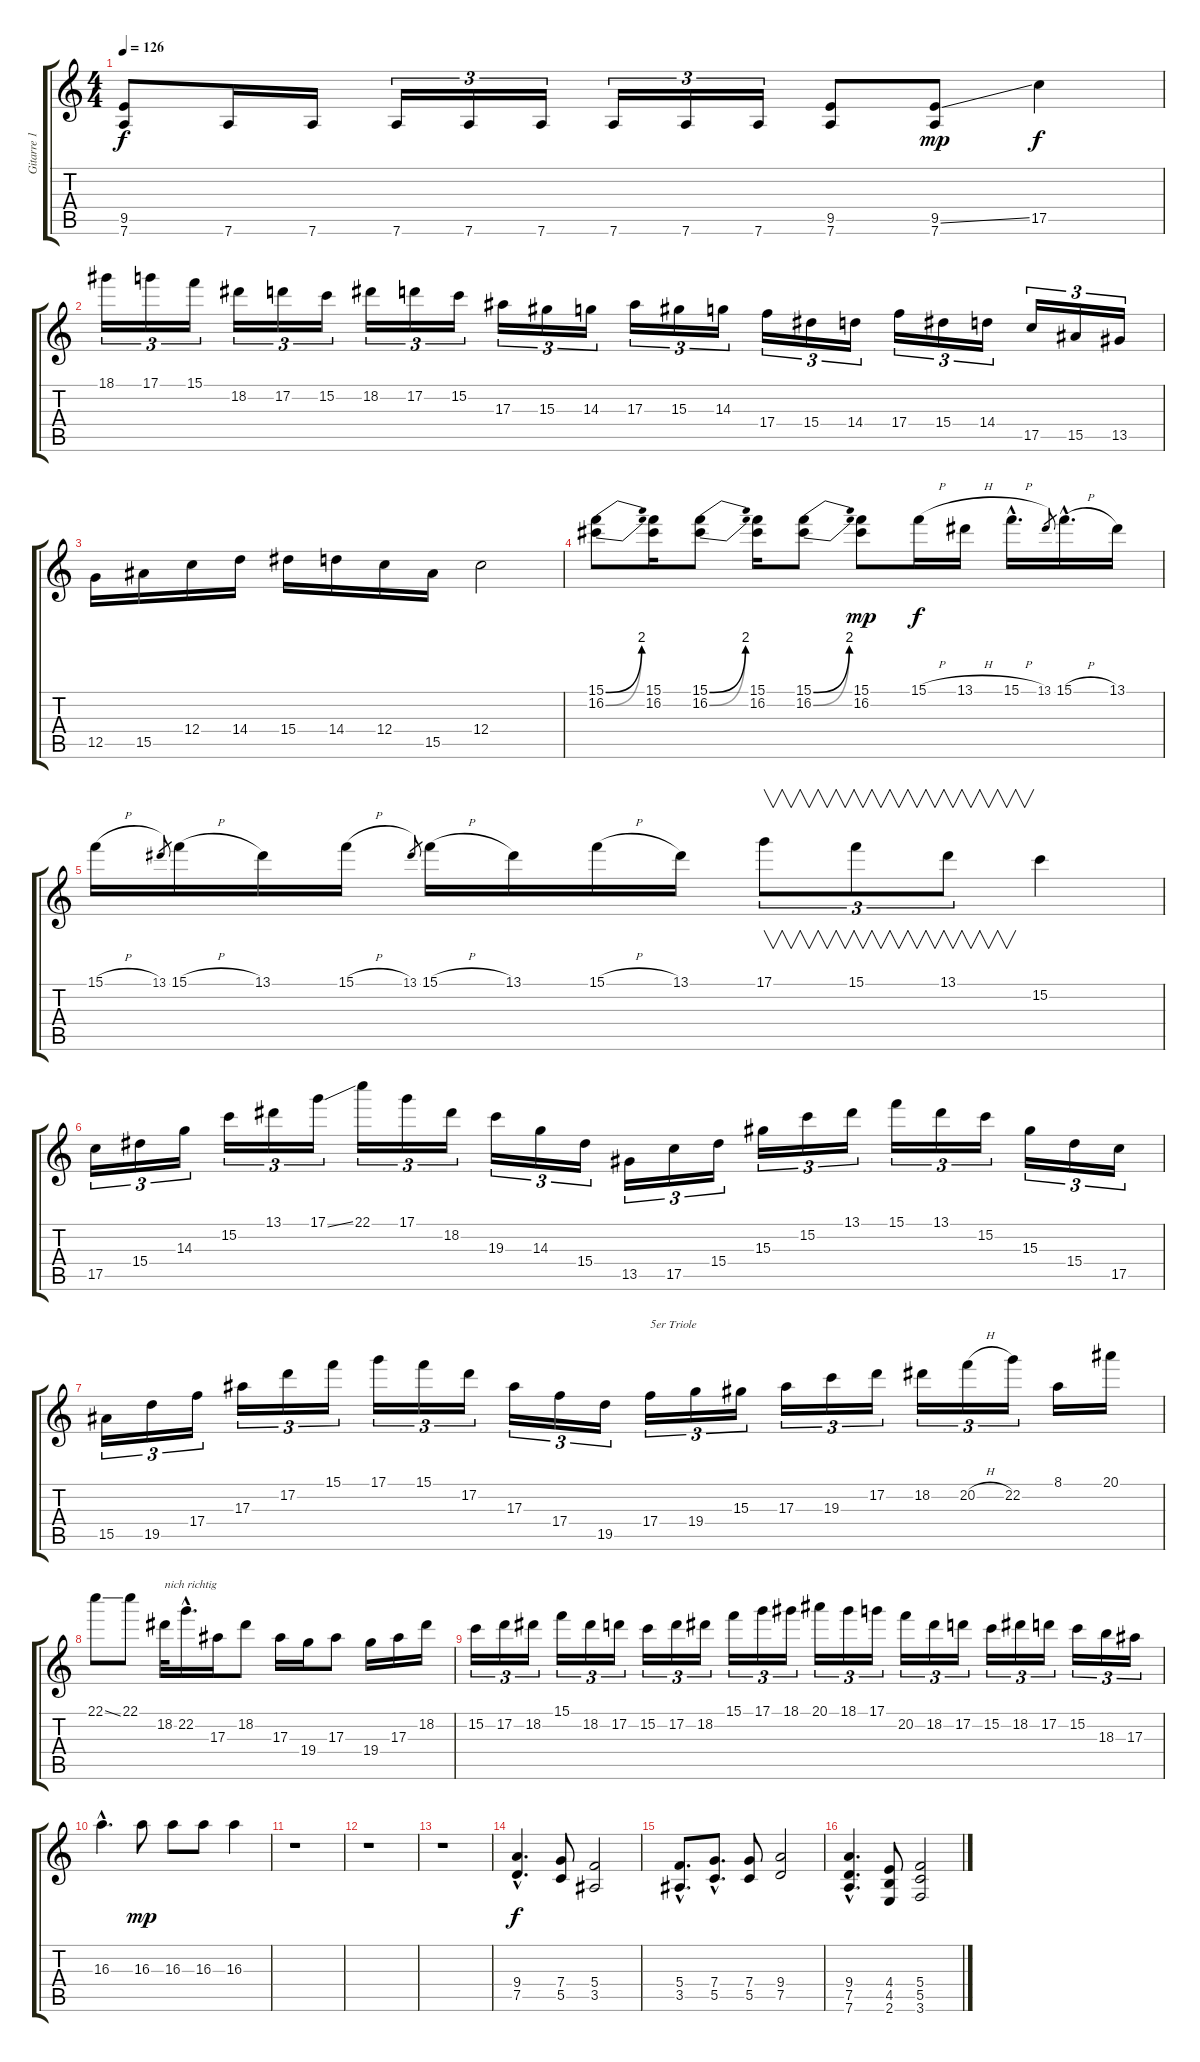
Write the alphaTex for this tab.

\track ("Gitarre 1" "Gitarre 1") {instrument overdrivenguitar}
\staff {score tabs}
\tuning (D4 A3 F3 C3 G2 D2) {hide}
\ts (4 4)
\tempo 126
\clef g2
\ks c
(9.5 7.6).8{dy f} 7.6.16 7.6.16 7.6.16{tu (3 2)} 7.6.16{tu (3 2)} 7.6.16{tu (3 2)} 7.6.16{tu (3 2)} 7.6.16{tu (3 2)} 7.6.16{tu (3 2)} (9.5 7.6).8 (9.5{ss} 7.6).8{dy mp} 17.5.4{dy f} |
18.1.16{tu (3 2)} 17.1.16{tu (3 2)} 15.1.16{tu (3 2)} 18.2.16{tu (3 2)} 17.2.16{tu (3 2)} 15.2.16{tu (3 2)} 18.2.16{tu (3 2)} 17.2.16{tu (3 2)} 15.2.16{tu (3 2)} 17.3.16{tu (3 2)} 15.3.16{tu (3 2)} 14.3.16{tu (3 2)} 17.3.16{tu (3 2)} 15.3.16{tu (3 2)} 14.3.16{tu (3 2)} 17.4.16{tu (3 2)} 15.4.16{tu (3 2)} 14.4.16{tu (3 2)} 17.4.16{tu (3 2)} 15.4.16{tu (3 2)} 14.4.16{tu (3 2)} 17.5.16{tu (3 2)} 15.5.16{tu (3 2)} 13.5.16{tu (3 2)} |
12.5.16 15.5.16 12.4.16 14.4.16 15.4.16 14.4.16 12.4.16 15.5.16 12.4.2 |
(15.1{be (bend 0 0 60 8)} 16.2{be (bend 0 0 60 8)}).8 (15.1 16.2).16 (15.1{be (bend 0 0 60 8)} 16.2{be (bend 0 0 60 8)}).8 (15.1 16.2).16 (15.1{be (bend 0 0 60 8)} 16.2{be (bend 0 0 60 8)}).8 (15.1 16.2).8{dy mp} 15.1{h}.16{dy f} 13.1{h}.16 15.1{h hac}.16{d} 13.1.8{gr} 15.1{h hac}.16{d} 13.1.16 |
15.1{h}.16 13.1.8{gr} 15.1{h}.16 13.1.16 15.1{h}.16 13.1.8{gr} 15.1{h}.16 13.1.16 15.1{h}.16 13.1.16 17.1.8{v tu (3 2)} 15.1.8{v tu (3 2)} 13.1.8{v tu (3 2)} 15.2.4 |
17.5.16{tu (3 2)} 15.4.16{tu (3 2)} 14.3.16{tu (3 2)} 15.2.16{tu (3 2)} 13.1.16{tu (3 2)} 17.1{ss}.16{tu (3 2)} 22.1.16{tu (3 2)} 17.1.16{tu (3 2)} 18.2.16{tu (3 2)} 19.3.16{tu (3 2)} 14.3.16{tu (3 2)} 15.4.16{tu (3 2)} 13.5.16{tu (3 2)} 17.5.16{tu (3 2)} 15.4.16{tu (3 2)} 15.3.16{tu (3 2)} 15.2.16{tu (3 2)} 13.1.16{tu (3 2)} 15.1.16{tu (3 2)} 13.1.16{tu (3 2)} 15.2.16{tu (3 2)} 15.3.16{tu (3 2)} 15.4.16{tu (3 2)} 17.5.16{tu (3 2)} |
15.5.16{tu (3 2)} 19.5.16{tu (3 2)} 17.4.16{tu (3 2)} 17.3.16{tu (3 2)} 17.2.16{tu (3 2)} 15.1.16{tu (3 2)} 17.1.16{tu (3 2)} 15.1.16{tu (3 2)} 17.2.16{tu (3 2)} 17.3.16{tu (3 2)} 17.4.16{tu (3 2)} 19.5.16{tu (3 2)} 17.4.16{tu (3 2) txt "5er Triole"} 19.4.16{tu (3 2)} 15.3.16{tu (3 2)} 17.3.16{tu (3 2)} 19.3.16{tu (3 2)} 17.2.16{tu (3 2)} 18.2.16{tu (3 2)} 20.2{h}.16{tu (3 2)} 22.2.16{tu (3 2)} 8.1.16 20.1.16 |
22.1{ss}.8 22.1.8 18.2.32{txt "nich richtig"} 22.2{hac}.16{d} 17.3.16 18.2.8 17.3.16 19.4.16 17.3.8 19.4.16 17.3.16 18.2.16 |
15.2.16{tu (3 2)} 17.2.16{tu (3 2)} 18.2.16{tu (3 2)} 15.1.16{tu (3 2)} 18.2.16{tu (3 2)} 17.2.16{tu (3 2)} 15.2.16{tu (3 2)} 17.2.16{tu (3 2)} 18.2.16{tu (3 2)} 15.1.16{tu (3 2)} 17.1.16{tu (3 2)} 18.1.16{tu (3 2)} 20.1.16{tu (3 2)} 18.1.16{tu (3 2)} 17.1.16{tu (3 2)} 20.2.16{tu (3 2)} 18.2.16{tu (3 2)} 17.2.16{tu (3 2)} 15.2.16{tu (3 2)} 18.2.16{tu (3 2)} 17.2.16{tu (3 2)} 15.2.16{tu (3 2)} 18.3.16{tu (3 2)} 17.3.16{tu (3 2)} |
16.3{hac}.4{d} 16.3.8{dy mp} 16.3.8 16.3.8 16.3.4 |
r.1 |
r.1 |
r.1 |
(9.4{hac} 7.5{hac}).4{d dy f} (7.4 5.5).8 (5.4 3.5).2 |
(5.4{hac} 3.5{hac}).8{d} (7.4{hac} 5.5{hac}).8{d} (7.4 5.5).8 (9.4 7.5).2 |
(9.4{hac} 7.5{hac} 7.6{hac}).4{d} (4.4 4.5 2.6).8 (5.4 5.5 3.6).2
